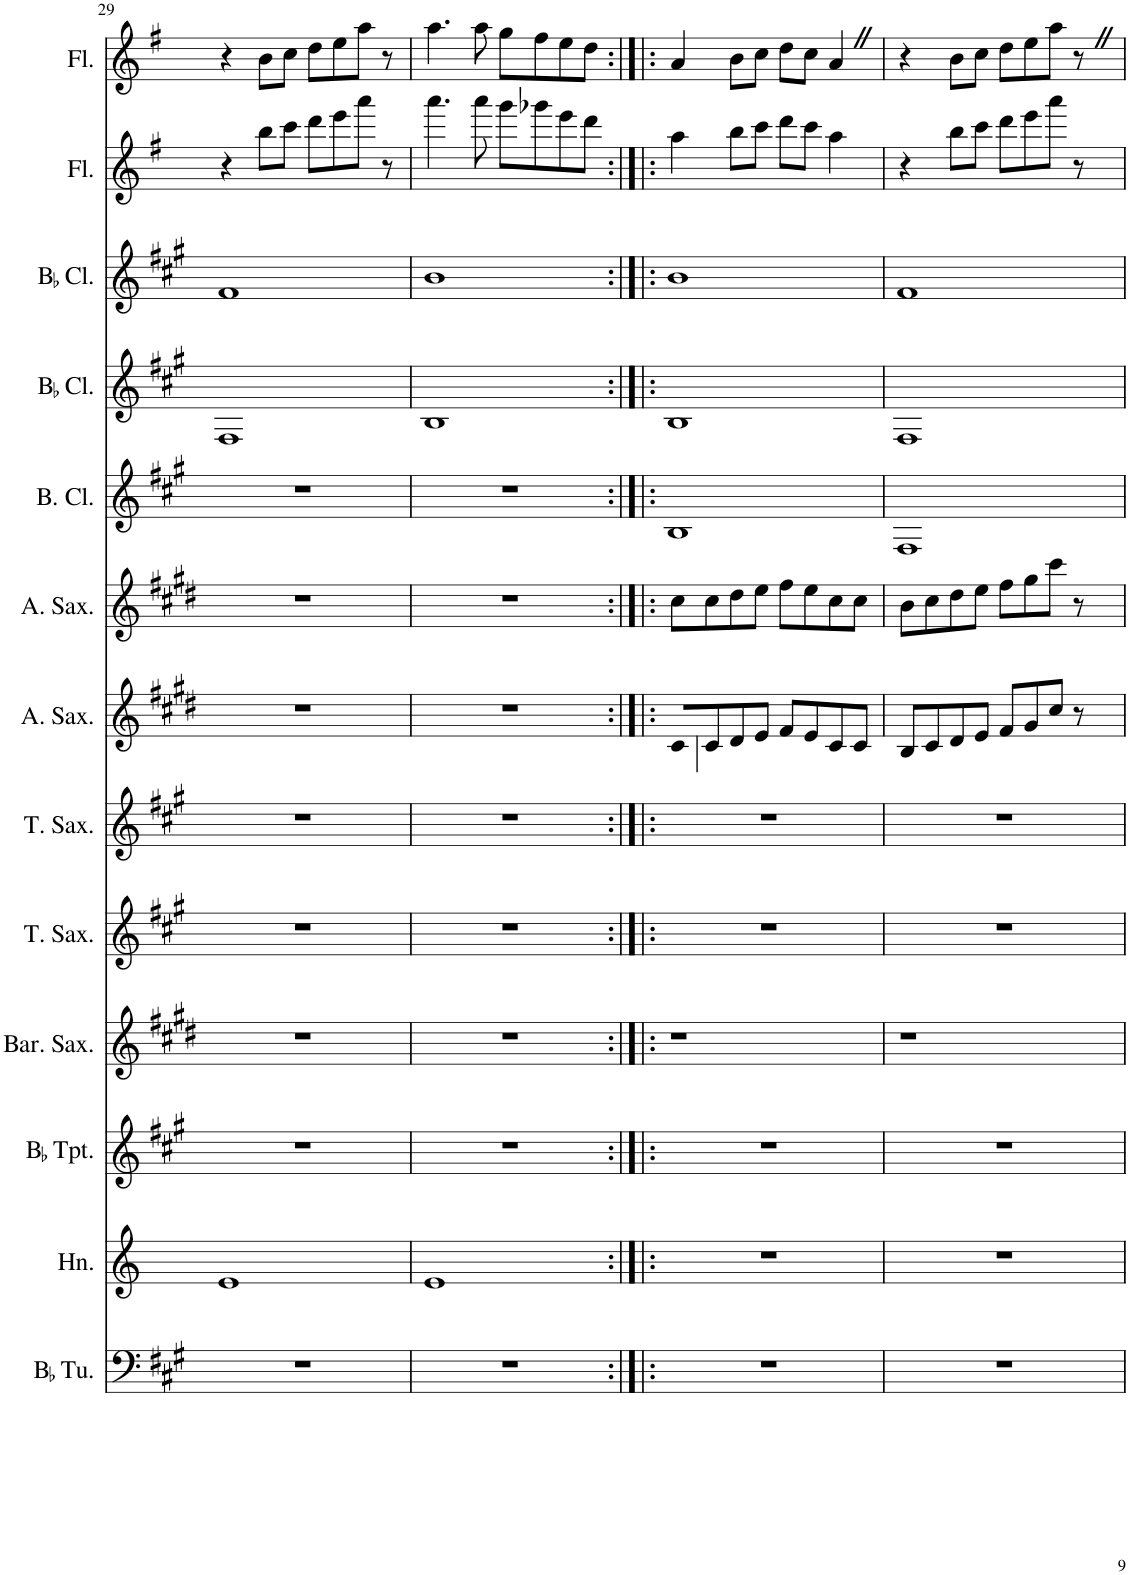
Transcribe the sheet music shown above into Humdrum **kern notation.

**kern	**kern	**kern	**kern	**kern	**kern	**kern	**kern	**kern	**kern	**kern	**kern	**kern
*part13	*part12	*part11	*part10	*part9	*part8	*part7	*part6	*part5	*part4	*part3	*part2	*part1
*staff13	*staff12	*staff11	*staff10	*staff9	*staff8	*staff7	*staff6	*staff5	*staff4	*staff3	*staff2	*staff1
*I"BaccidentalFlat Tuba	*I"Horn	*I"BaccidentalFlat Trumpet	*I"Baritone Saxophone	*I"Tenor Saxophone	*I"Tenor Saxophone	*I"Alto Saxophone	*I"Alto Saxophone	*I"Bass Clarinet	*I"BaccidentalFlat Clarinet	*I"BaccidentalFlat Clarinet	*I"Flute	*I"Flute
*I'BaccidentalFlat Tu.	*I'Hn.	*I'BaccidentalFlat Tpt.	*I'Bar. Sax.	*I'T. Sax.	*I'T. Sax.	*I'A. Sax.	*I'A. Sax.	*I'B. Cl.	*I'BaccidentalFlat Cl.	*I'BaccidentalFlat Cl.	*I'Fl.	*I'Fl.
!!LO:PB:g=z
*clefF4	*clefG2	*clefG2	*clefG2	*clefG2	*clefG2	*clefG2	*clefG2	*clefG2	*clefG2	*clefG2	*clefG2	*clefG2
*	*Trd4c7	*Trd1c2	*Trd12c21	*Trd8c14	*Trd8c14	*Trd5c9	*Trd5c9	*Trd8c14	*Trd1c2	*Trd1c2	*	*
*k[f#c#g#]	*k[]	*k[f#c#g#]	*k[f#c#g#d#]	*k[f#c#g#]	*k[f#c#g#]	*k[f#c#g#d#]	*k[f#c#g#d#]	*k[f#c#g#]	*k[f#c#g#]	*k[f#c#g#]	*k[f#]	*k[f#]
*M4/4	*M4/4	*M4/4	*M4/4	*M4/4	*M4/4	*M4/4	*M4/4	*M4/4	*M4/4	*M4/4	*M4/4	*M4/4
=29	=29	=29	=29	=29	=29	=29	=29	=29	=29	=29	=29	=29
1r	1e	1r	1r	1r	1r	1r	1r	1r	1F#	1f#	4r	4r
.	.	.	.	.	.	.	.	.	.	.	8bb\L	8b\L
.	.	.	.	.	.	.	.	.	.	.	8ccc\J	8cc\J
.	.	.	.	.	.	.	.	.	.	.	8ddd\L	8dd\L
.	.	.	.	.	.	.	.	.	.	.	8eee\	8ee\
.	.	.	.	.	.	.	.	.	.	.	8aaa\J	8aa\J
.	.	.	.	.	.	.	.	.	.	.	8r	8r
=30	=30	=30	=30	=30	=30	=30	=30	=30	=30	=30	=30	=30
1r	1e	1r	1r	1r	1r	1r	1r	1r	1B	1b	4.aaa\	4.aa\
.	.	.	.	.	.	.	.	.	.	.	8aaa\	8aa\
.	.	.	.	.	.	.	.	.	.	.	8ggg\L	8gg\L
.	.	.	.	.	.	.	.	.	.	.	8ggg-X\	8ff#\
.	.	.	.	.	.	.	.	.	.	.	8eee\	8ee\
.	.	.	.	.	.	.	.	.	.	.	8ddd\J	8dd\J
=31:|!|:	=31:|!|:	=31:|!|:	=31:|!|:	=31:|!|:	=31:|!|:	=31:|!|:	=31:|!|:	=31:|!|:	=31:|!|:	=31:|!|:	=31:|!|:	=31:|!|:
1r	1r	1r	1r	1r	1r	8c#/L	8cc#\L	1B	1B	1b	4aa\	4a/
.	.	.	.	.	.	8c#/	8cc#\	.	.	.	.	.
.	.	.	.	.	.	8d#/	8dd#\	.	.	.	8bb\L	8b\L
.	.	.	.	.	.	8e/J	8ee\J	.	.	.	8ccc\J	8cc\J
.	.	.	.	.	.	8f#/L	8ff#\L	.	.	.	8ddd\L	8dd\L
.	.	.	.	.	.	8e/	8ee\	.	.	.	8ccc\J	8cc\J
.	.	.	.	.	.	8c#/	8cc#\	.	.	.	4aa\	4aZ/
.	.	.	.	.	.	8c#/J	8cc#\J	.	.	.	.	.
=32	=32	=32	=32	=32	=32	=32	=32	=32	=32	=32	=32	=32
1r	1r	1r	1r	1r	1r	8B/L	8b\L	1F#	1F#	1f#	4r	4r
.	.	.	.	.	.	8c#/	8cc#\	.	.	.	.	.
.	.	.	.	.	.	8d#/	8dd#\	.	.	.	8bb\L	8b\L
.	.	.	.	.	.	8e/J	8ee\J	.	.	.	8ccc\J	8cc\J
.	.	.	.	.	.	8f#/L	8ff#\L	.	.	.	8ddd\L	8dd\L
.	.	.	.	.	.	8g#/	8gg#\	.	.	.	8eee\	8ee\
.	.	.	.	.	.	8cc#/J	8ccc#\J	.	.	.	8aaa\J	8aa\J
.	.	.	.	.	.	8r	8r	.	.	.	8r	8r
=	=	=	=	=	=	=	=	=	=	=	=	=
*-	*-	*-	*-	*-	*-	*-	*-	*-	*-	*-	*-	*-
